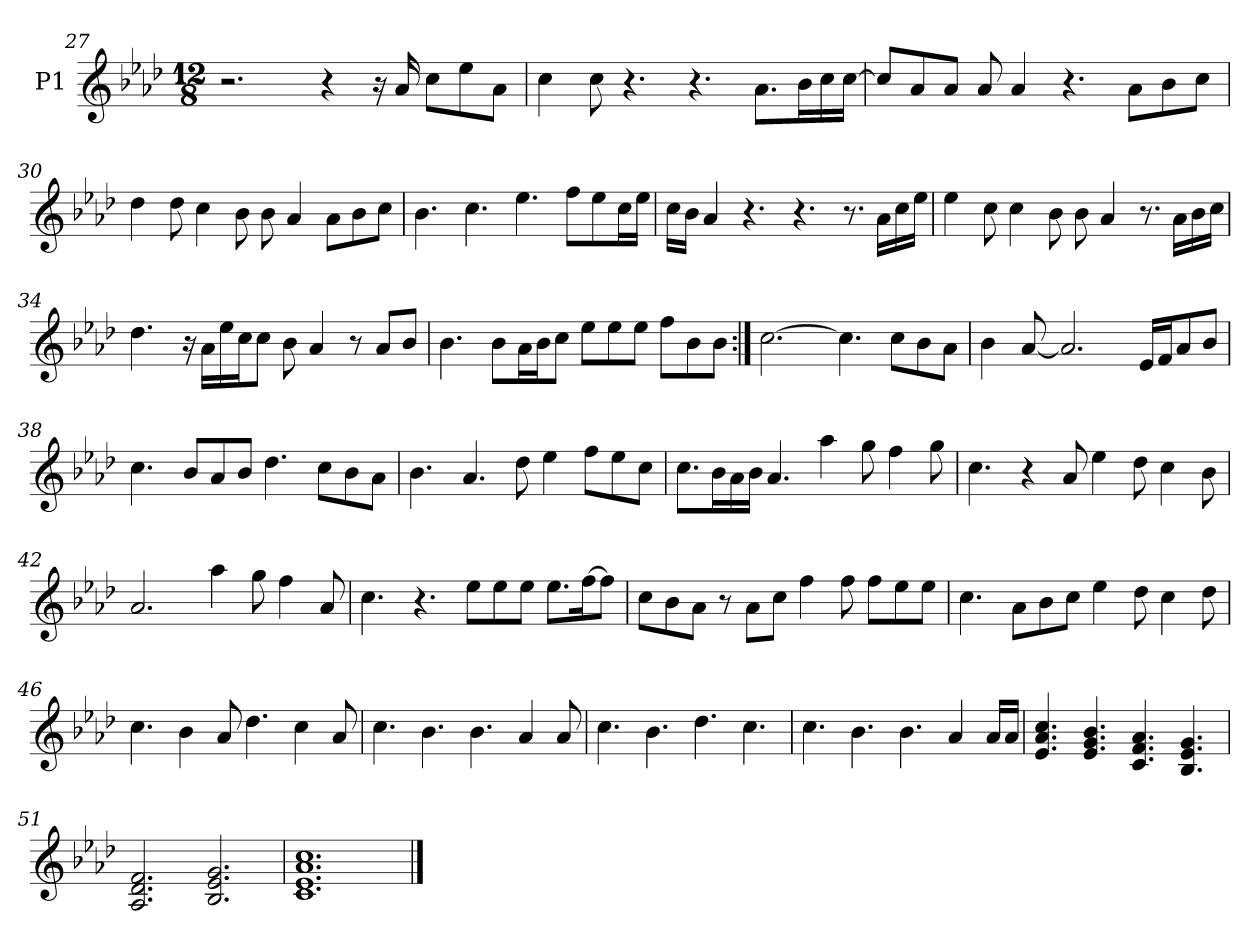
**kern
*part1
*staff1
*I"P1
*clefG2
*k[b-e-a-d-]
*A-:
*M12/8
=27
2.r
4r
16r
16a-/
8cc\L
8ee-\
8a-\J
!!LO:LB:g=z
=28
4cc\
8cc\
4.r
4.r
8.a-\L
16b-\L
16cc\
[>16cc\JJ
=29
8cc/L]
8a-/
8a-/J
8a-/
4a-/
4.r
8a-\L
8b-\
8cc\J
=30
4dd-\
8dd-\
4cc\
8b-\
8b-\
4a-/
8a-\L
8b-\
8cc\J
!!LO:LB:g=z
=31
4.b-\
4.cc\
4.ee-\
8ff\L
8ee-\
16cc\L
16ee-\JJ
=32
16cc\LL
16b-\JJ
4a-/
4.r
4.r
8.r
16a-\LL
16cc\
16ee-\JJ
=33
4ee-\
8cc\
4cc\
8b-\
8b-\
4a-/
8.r
16a-\LL
16b-\
16cc\JJ
!!LO:PB:g=z
=34
4.dd-\
16r
16a-\LL
16ee-\
16cc\J
8cc\J
8b-\
4a-/
8r
8a-/L
8b-/J
=35
4.b-\
8b-\L
16a-\L
16b-\J
8cc\J
8ee-\L
8ee-\
8ee-\J
8ff\L
8b-\
8b-\J
=36:|!
[>2.cc\
4.cc\]
8cc\L
8b-\
8a-\J
!!LO:LB:g=z
=37
4b-\
[<8a-/
2.a-/]
16e-/LL
16f/J
8a-/
8b-/J
=38
4.cc\
8b-/L
8a-/
8b-/J
4.dd-\
8cc\L
8b-\
8a-\J
=39
4.b-\
4.a-/
8dd-\
4ee-\
8ff\L
8ee-\
8cc\J
!!LO:LB:g=z
=40
8.cc\L
16b-\L
16a-\
16b-\JJ
4.a-/
4aa-\
8gg\
4ff\
8gg\
=41
4.cc\
4r
8a-/
4ee-\
8dd-\
4cc\
8b-\
=42
2.a-/
4aa-\
8gg\
4ff\
8a-/
!!LO:LB:g=z
=43
4.cc\
4.r
8ee-\L
8ee-\
8ee-\J
8.ee-\L
[>16ff\K
8ff\J]
=44
8cc\L
8b-\
8a-\J
8r
8a-\L
8cc\J
4ff\
8ff\
8ff\L
8ee-\
8ee-\J
=45
4.cc\
8a-\L
8b-\
8cc\J
4ee-\
8dd-\
4cc\
8dd-\
!!LO:LB:g=z
=46
4.cc\
4b-\
8a-/
4.dd-\
4cc\
8a-/
=47
4.cc\
4.b-\
4.b-\
4a-/
8a-/
=48
4.cc\
4.b-\
4.dd-\
4.cc\
=49
4.cc\
4.b-\
4.b-\
4a-/
16a-/LL
16a-/JJ
!!LO:LB:g=z
=50
4.e-/ 4.a-/ 4.cc/
4.e-/ 4.g/ 4.b-/
4.c/ 4.f/ 4.a-/
4.B-/ 4.e-/ 4.g/
=51
2.A-/ 2.d-/ 2.f/
2.B-/ 2.e-/ 2.g/
=52
1.c 1.e- 1.a- 1.cc
==
*-
